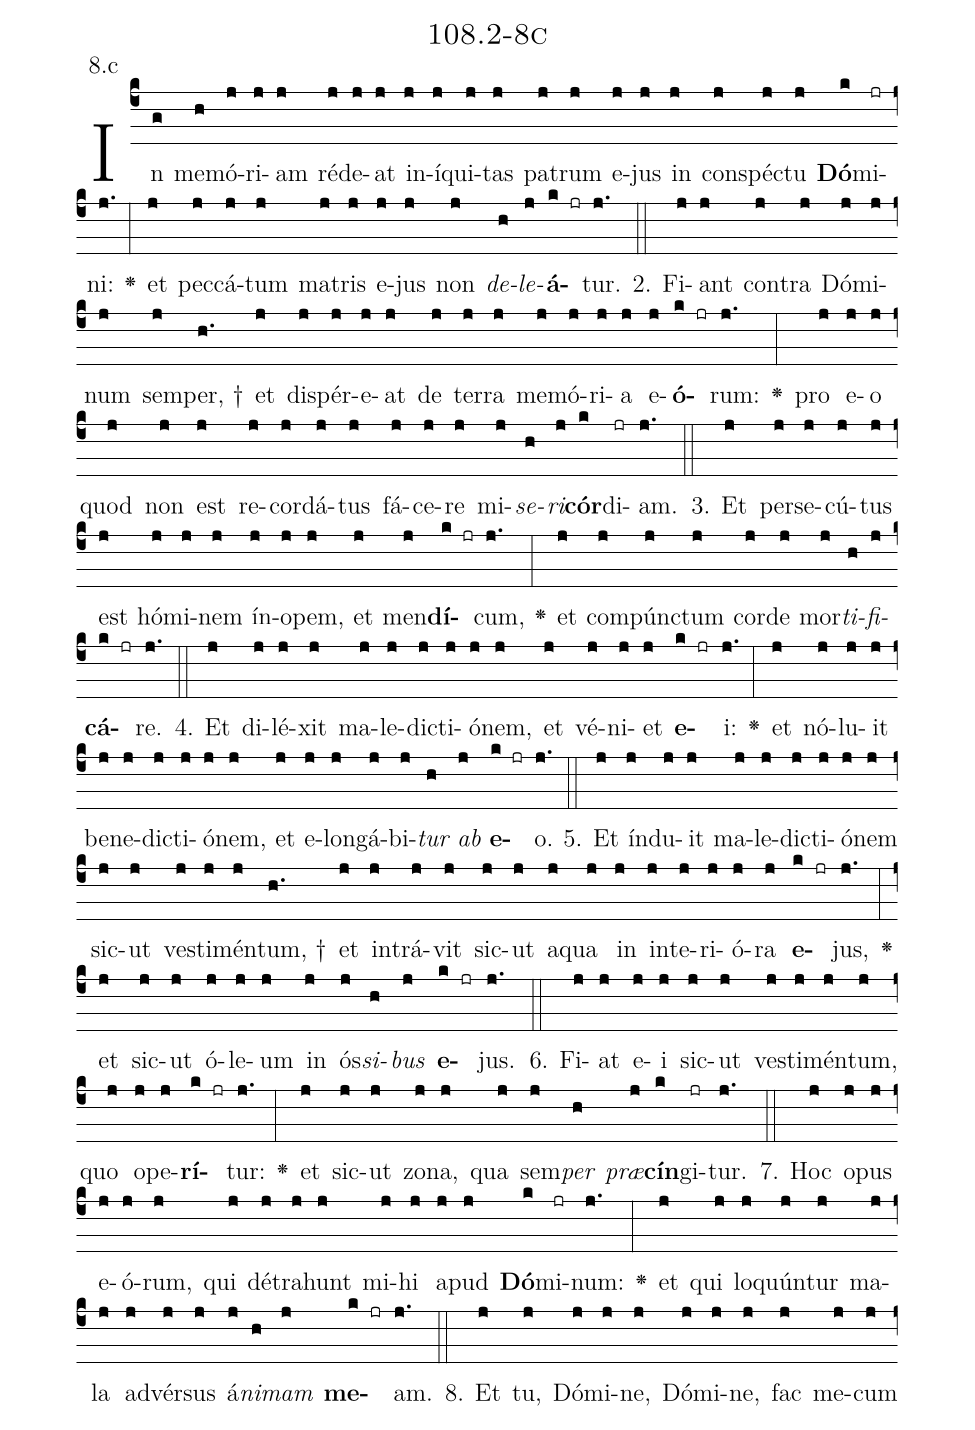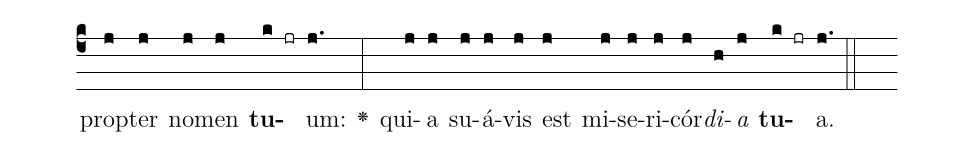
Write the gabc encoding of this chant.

name: 108.2-8c;
annotation: 8.c;
%%
(c4)In(g) me(h)mó(j)ri(j)am(j) réd(j)e(j)at(j) in(j)í(j)qui(j)tas(j) pa(j)trum(j) e(j)jus(j) in(j) con(j)spéc(j)tu(j) <b>Dó</b>(k)mi(jr)ni:(j.) <v>\greheightstar</v>(:) et(j) pec(j)cá(j)tum(j) ma(j)tris(j) e(j)jus(j) non(j) <i>de</i>(h)<i>le</i>(j)<b>á</b>(k jr)tur.(j.) (::)
2. Fi(j)ant(j) con(j)tra(j) Dó(j)mi(j)num(j) sem(j)per, †(h.) et(j) dis(j)pér(j)e(j)at(j) de(j) ter(j)ra(j) me(j)mó(j)ri(j)a(j) e(j)<b>ó</b>(k jr)rum:(j.) <v>\greheightstar</v>(:) pro(j) e(j)o(j) quod(j) non(j) est(j) re(j)cor(j)dá(j)tus(j) fá(j)ce(j)re(j) mi(j)<i>se</i>(h)<i>ri</i>(j)<b>cór</b>(k)di(jr)am.(j.) (::)
3. Et(j) per(j)se(j)cú(j)tus(j) est(j) hó(j)mi(j)nem(j) ín(j)o(j)pem,(j) et(j) men(j)<b>dí</b>(k jr)cum,(j.) <v>\greheightstar</v>(:) et(j) com(j)púnc(j)tum(j) cor(j)de(j) mor(j)<i>ti</i>(h)<i>fi</i>(j)<b>cá</b>(k jr)re.(j.) (::)
4. Et(j) di(j)lé(j)xit(j) ma(j)le(j)dic(j)ti(j)ó(j)nem,(j) et(j) vé(j)ni(j)et(j) <b>e</b>(k jr)i:(j.) <v>\greheightstar</v>(:) et(j) nó(j)lu(j)it(j) be(j)ne(j)dic(j)ti(j)ó(j)nem,(j) et(j) e(j)lon(j)gá(j)bi(j)<i>tur</i>(h) <i>ab</i>(j) <b>e</b>(k jr)o.(j.) (::)
5. Et(j) índ(j)u(j)it(j) ma(j)le(j)dic(j)ti(j)ó(j)nem(j) sic(j)ut(j) ves(j)ti(j)mén(j)tum, †(h.) et(j) in(j)trá(j)vit(j) sic(j)ut(j) a(j)qua(j) in(j) in(j)te(j)ri(j)ó(j)ra(j) <b>e</b>(k jr)jus,(j.) <v>\greheightstar</v>(:) et(j) sic(j)ut(j) ó(j)le(j)um(j) in(j) ós(j)<i>si</i>(h)<i>bus</i>(j) <b>e</b>(k jr)jus.(j.) (::)
6. Fi(j)at(j) e(j)i(j) sic(j)ut(j) ves(j)ti(j)mén(j)tum,(j) quo(j) o(j)pe(j)<b>rí</b>(k jr)tur:(j.) <v>\greheightstar</v>(:) et(j) sic(j)ut(j) zo(j)na,(j) qua(j) sem(j)<i>per</i>(h) <i>præ</i>(j)<b>cín</b>(k)gi(jr)tur.(j.) (::)
7. Hoc(j) o(j)pus(j) e(j)ó(j)rum,(j) qui(j) dé(j)tra(j)hunt(j) mi(j)hi(j) a(j)pud(j) <b>Dó</b>(k)mi(jr)num:(j.) <v>\greheightstar</v>(:) et(j) qui(j) lo(j)quún(j)tur(j) ma(j)la(j) ad(j)vér(j)sus(j) á(j)<i>ni</i>(h)<i>mam</i>(j) <b>me</b>(k jr)am.(j.) (::)
8. Et(j) tu,(j) Dó(j)mi(j)ne,(j) Dó(j)mi(j)ne,(j) fac(j) me(j)cum(j) prop(j)ter(j) no(j)men(j) <b>tu</b>(k jr)um:(j.) <v>\greheightstar</v>(:) qui(j)a(j) su(j)á(j)vis(j) est(j) mi(j)se(j)ri(j)cór(j)<i>di</i>(h)<i>a</i>(j) <b>tu</b>(k jr)a.(j.) (::)
